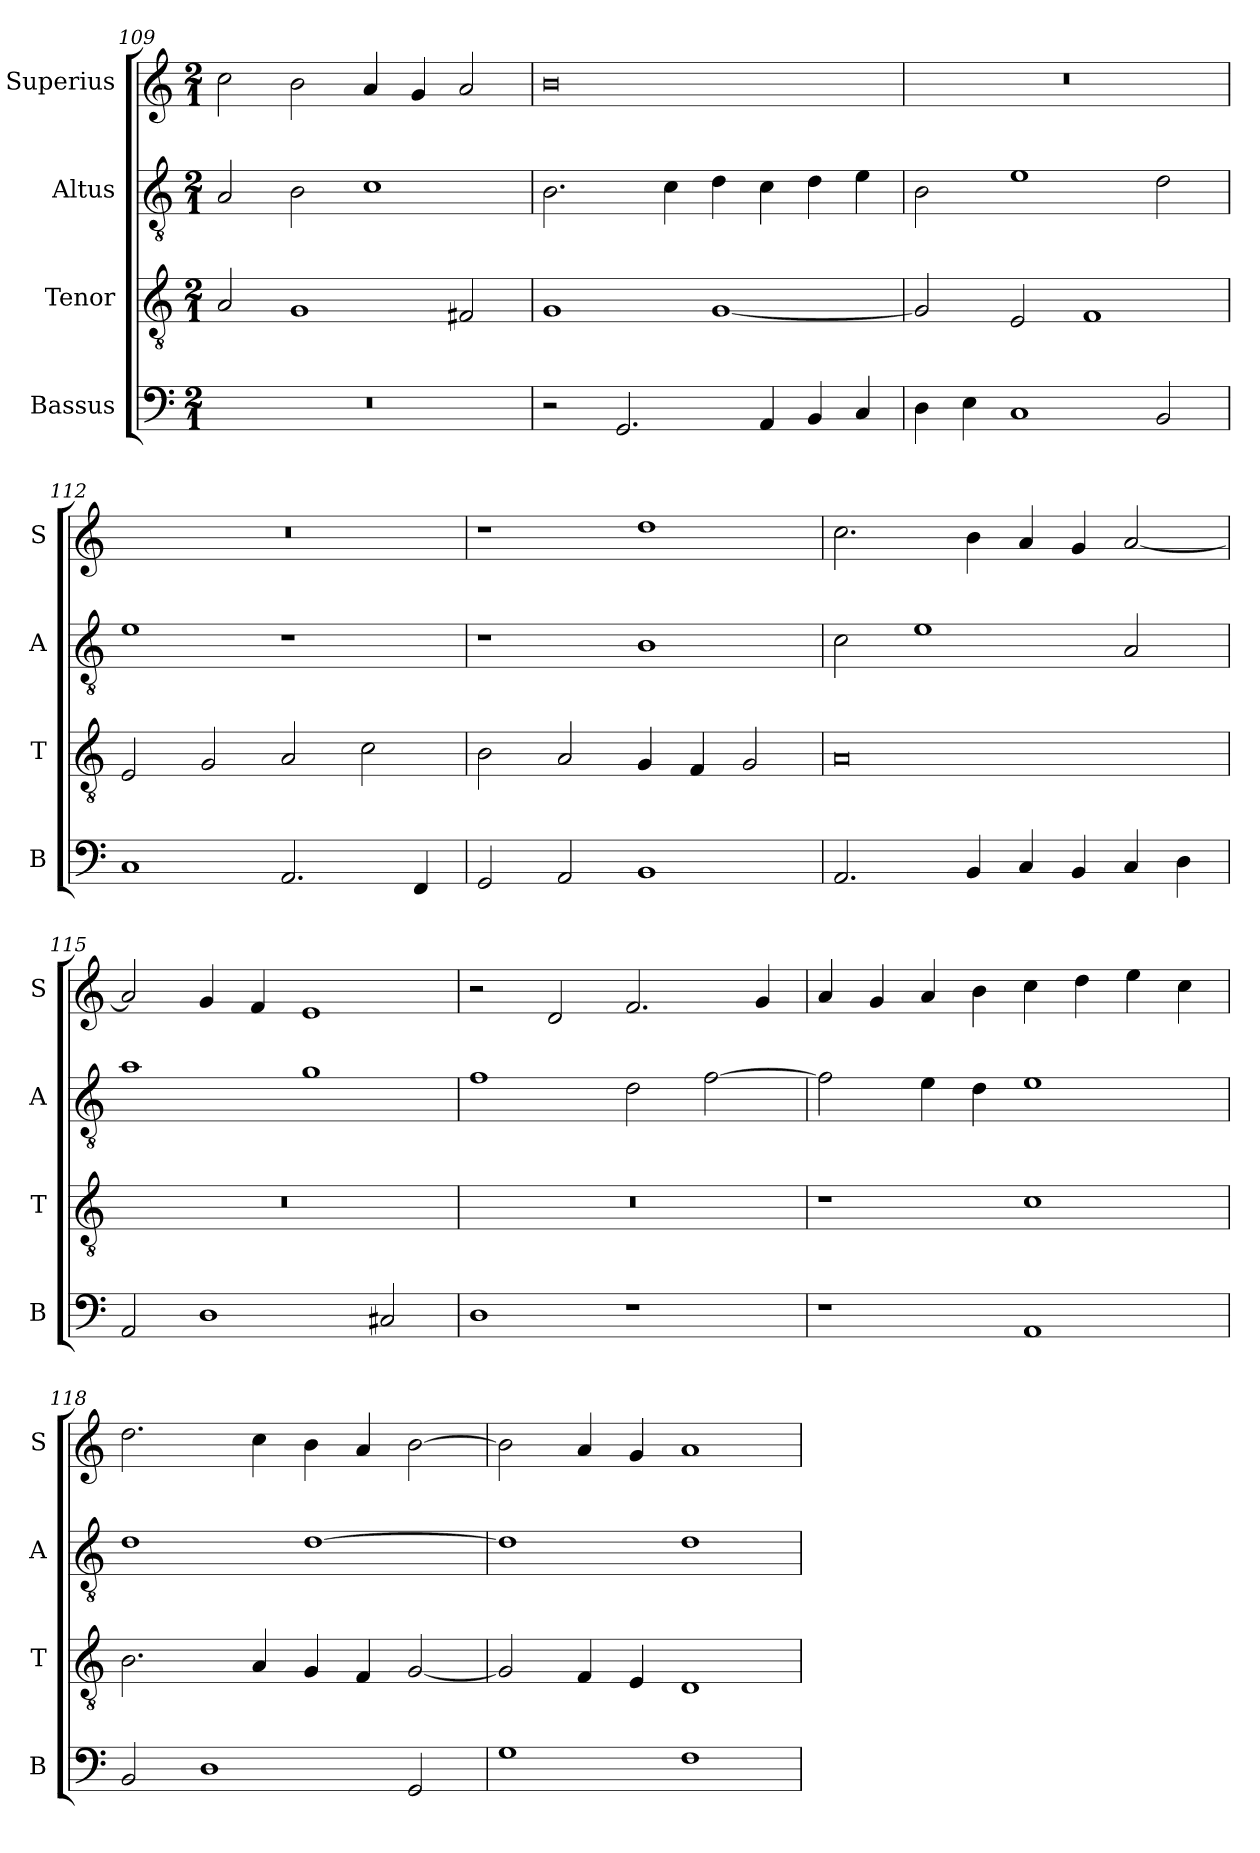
**kern	**kern	**kern	**kern
*part4	*part3	*part2	*part1
*staff4	*staff3	*staff2	*staff1
*I"Bassus	*I"Tenor	*I"Altus	*I"Superius
*I'B	*I'T	*I'A	*I'S
*clefF4	*clefGv2	*clefGv2	*clefG2
*k[]	*k[]	*k[]	*k[]
*C:	*C:	*C:	*C:
*M2/1	*M2/1	*M2/1	*M2/1
=109	=109	=109	=109
0r	2A	2A	2cc
.	1G	2B	2b
.	.	1c	4a
.	.	.	4g
.	2F#X	.	2a
=110	=110	=110	=110
2r	1G	2.B	0b
2.GG	.	.	.
.	.	4c	.
.	[1G	4d	.
4AA	.	4c	.
4BB	.	4d	.
4C	.	4e	.
=111	=111	=111	=111
4D	2G]	2B	0r
4E	.	.	.
1C	2E	1e	.
.	1F	.	.
2BB	.	2d	.
=112	=112	=112	=112
1C	2E	1e	0r
.	2G	.	.
2.AA	2A	1r	.
.	2c	.	.
4FF	.	.	.
=113	=113	=113	=113
2GG	2B	1r	1r
2AA	2A	.	.
1BB	4G	1B	1dd
.	4F	.	.
.	2G	.	.
=114	=114	=114	=114
2.AA	0A	2c	2.cc
.	.	1e	.
4BB	.	.	4b
4C	.	.	4a
4BB	.	.	4g
4C	.	2A	[2a
4D	.	.	.
=115	=115	=115	=115
2AA	0r	1a	2a]
1D	.	.	4g
.	.	.	4f
.	.	1g	1e
2C#X	.	.	.
=116	=116	=116	=116
1D	0r	1f	2r
.	.	.	2d
1r	.	2d	2.f
.	.	[2f	.
.	.	.	4g
=117	=117	=117	=117
1r	1r	2f]	4a
.	.	.	4g
.	.	4e	4a
.	.	4d	4b
1AA	1c	1e	4cc
.	.	.	4dd
.	.	.	4ee
.	.	.	4cc
=118	=118	=118	=118
2BB	2.B	1d	2.dd
1D	.	.	.
.	4A	.	4cc
.	4G	[1d	4b
.	4F	.	4a
2GG	[2G	.	[2b
=119	=119	=119	=119
1G	2G]	1d]	2b]
.	4F	.	4a
.	4E	.	4g
1F	1D	1d	1a
=	=	=	=
*-	*-	*-	*-
